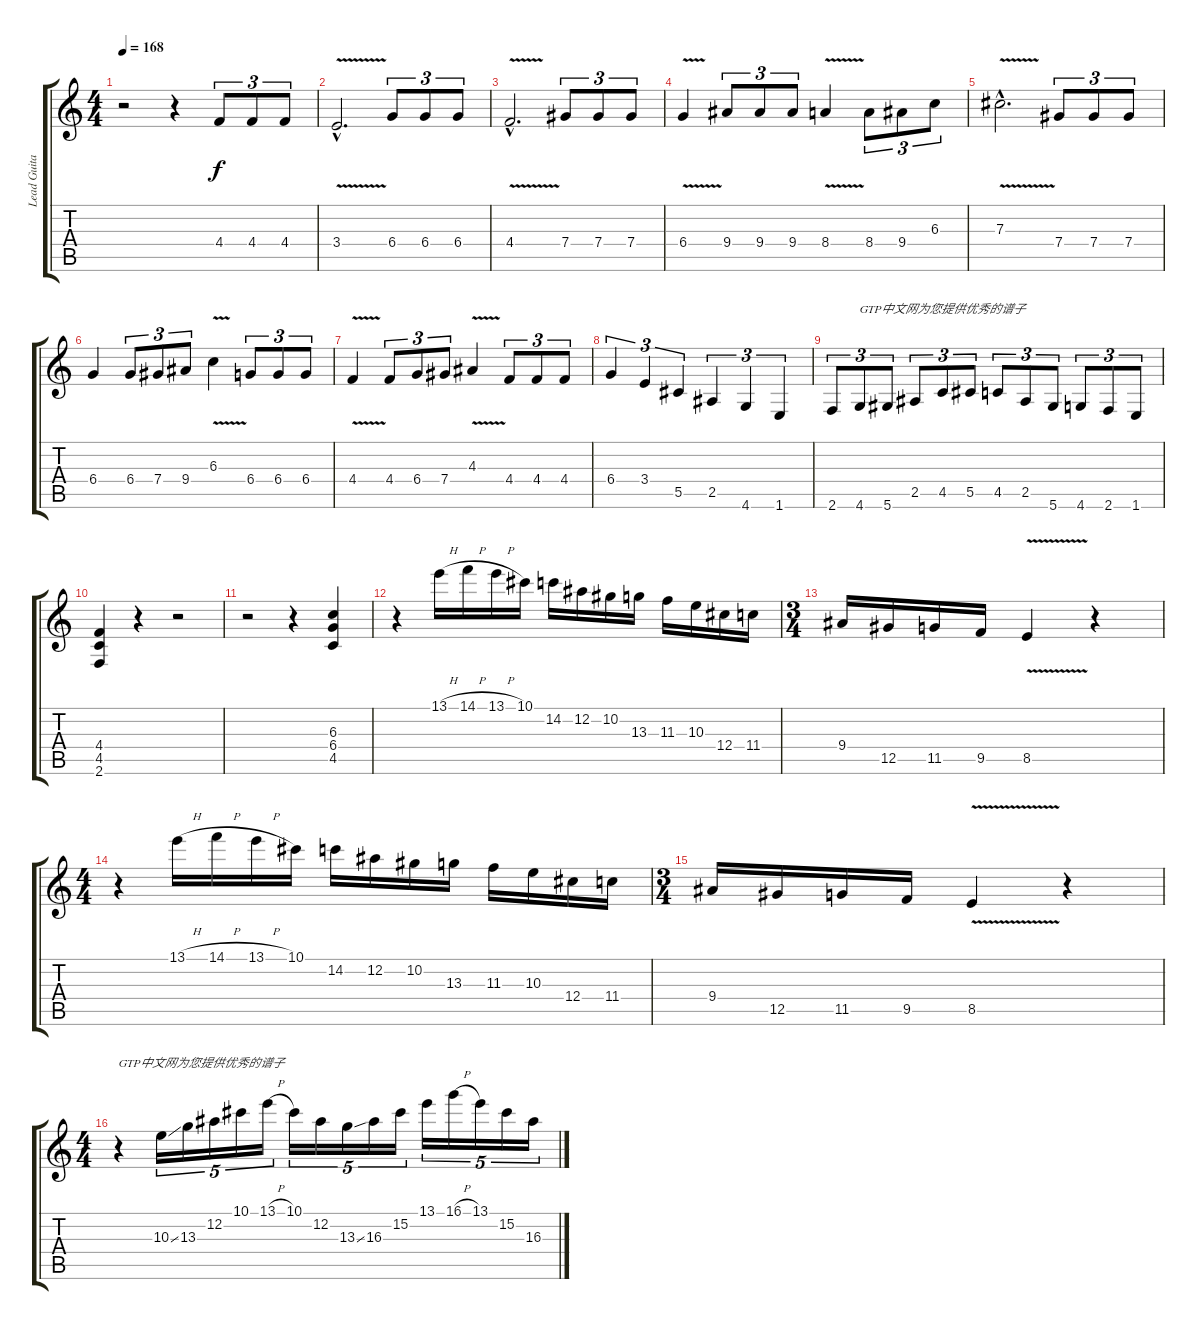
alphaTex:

\track ("Lead Guitar" "Lead Guita") {instrument distortionguitar}
\staff {score tabs}
\tuning (Eb4 Bb3 Gb3 Db3 Ab2 Eb2) {hide}
\ts (4 4)
\tempo 168
\clef g2
\ks c
r.2{dy f instrument distortionguitar} r.4 4.4.8{tu (3 2)} 4.4.8{tu (3 2)} 4.4.8{tu (3 2)} |
3.4{v hac}.2{d} 6.4.8{tu (3 2)} 6.4.8{tu (3 2)} 6.4.8{tu (3 2)} |
4.4{v hac}.2{d} 7.4.8{tu (3 2)} 7.4.8{tu (3 2)} 7.4.8{tu (3 2)} |
6.4{v}.4 9.4.8{tu (3 2)} 9.4.8{tu (3 2)} 9.4.8{tu (3 2)} 8.4{v}.4 8.4.8{tu (3 2)} 9.4.8{tu (3 2)} 6.3.8{tu (3 2)} |
7.3{v hac}.2{d} 7.4.8{tu (3 2)} 7.4.8{tu (3 2)} 7.4.8{tu (3 2)} |
6.4.4 6.4.8{tu (3 2)} 7.4.8{tu (3 2)} 9.4.8{tu (3 2)} 6.3{v}.4 6.4.8{tu (3 2)} 6.4.8{tu (3 2)} 6.4.8{tu (3 2)} |
4.4{v}.4 4.4.8{tu (3 2)} 6.4.8{tu (3 2)} 7.4.8{tu (3 2)} 4.3{v}.4 4.4.8{tu (3 2)} 4.4.8{tu (3 2)} 4.4.8{tu (3 2)} |
6.4.4{tu (3 2)} 3.4.4{tu (3 2)} 5.5.4{tu (3 2)} 2.5.4{tu (3 2)} 4.6.4{tu (3 2)} 1.6.4{tu (3 2)} |
2.6.8{tu (3 2)} 4.6.8{tu (3 2) txt "GTP中文网为您提供优秀的谱子"} 5.6.8{tu (3 2)} 2.5.8{tu (3 2)} 4.5.8{tu (3 2)} 5.5.8{tu (3 2)} 4.5.8{tu (3 2)} 2.5.8{tu (3 2)} 5.6.8{tu (3 2)} 4.6.8{tu (3 2)} 2.6.8{tu (3 2)} 1.6.8{tu (3 2)} |
(4.4 4.5 2.6).4 r.4 r.2 |
r.2 r.4 (6.3 6.4 4.5).4 |
r.4 13.1{h}.16 14.1{h}.16 13.1{h}.16 10.1.16 14.2.16 12.2.16 10.2.16 13.3.16 11.3.16 10.3.16 12.4.16 11.4.16 |
\ts (3 4)
9.4.16 12.5.16 11.5.16 9.5.16 8.5{v}.4 r.4 |
\ts (4 4)
r.4 13.1{h}.16 14.1{h}.16 13.1{h}.16 10.1.16 14.2.16 12.2.16 10.2.16 13.3.16 11.3.16 10.3.16 12.4.16 11.4.16 |
\ts (3 4)
9.4.16 12.5.16 11.5.16 9.5.16 8.5{v}.4 r.4 |
\ts (4 4)
r.4{txt "GTP中文网为您提供优秀的谱子"} 10.3{ss}.16{tu (5 4)} 13.3.16{tu (5 4)} 12.2.16{tu (5 4)} 10.1.16{tu (5 4)} 13.1{h}.16{tu (5 4)} 10.1.16{tu (5 4)} 12.2.16{tu (5 4)} 13.3{ss}.16{tu (5 4)} 16.3.16{tu (5 4)} 15.2.16{tu (5 4)} 13.1.16{tu (5 4)} 16.1{h}.16{tu (5 4)} 13.1.16{tu (5 4)} 15.2.16{tu (5 4)} 16.3{ss}.16{tu (5 4)}
